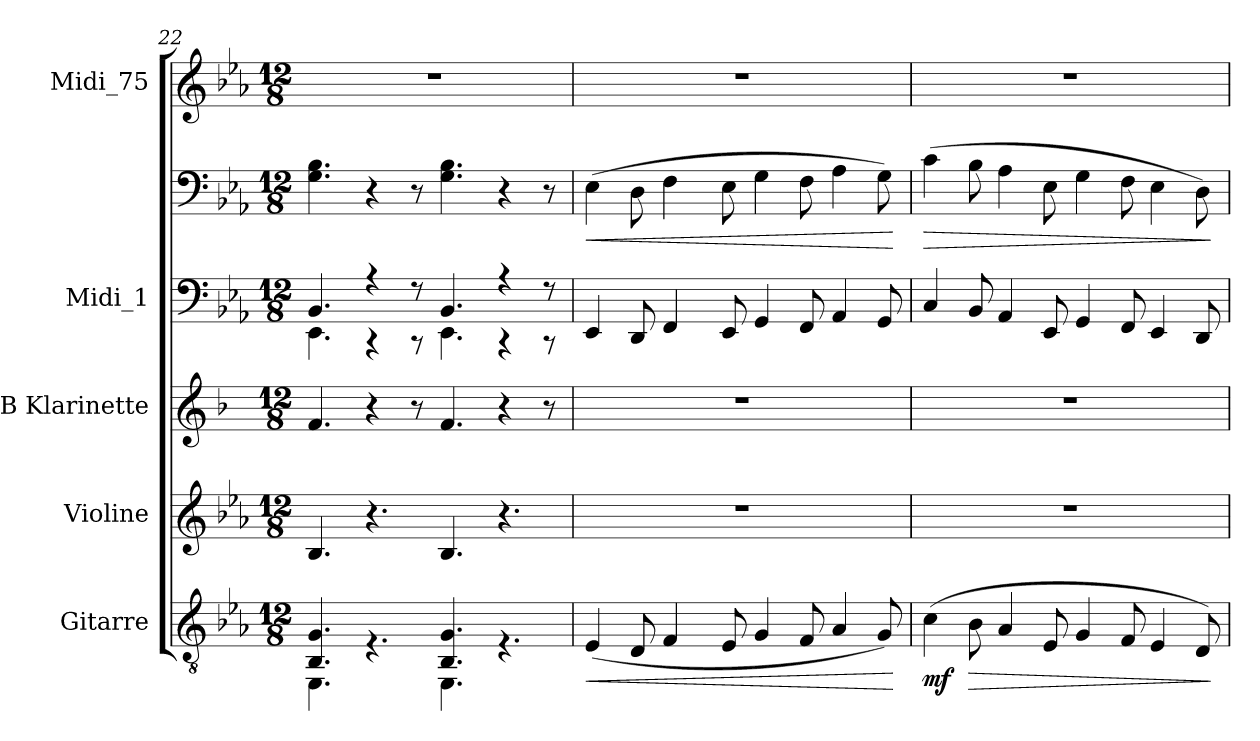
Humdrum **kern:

**kern	**dynam	**kern	**kern	**kern	**kern	**dynam	**kern
*part5	*part5	*part4	*part3	*part2	*part2	*part2	*part1
*staff6	*staff6	*staff5	*staff4	*staff3	*staff2	*staff2/3	*staff1
*I"Gitarre	*	*I"Violine	*I"B Klarinette	*I"Midi_1	*	*	*I"Midi_75
*I'Git.	*	*I'Vl.	*I'B Kl.	*	*	*	*
*clefGv2	*	*clefG2	*clefG2	*clefF4	*clefF4	*	*clefG2
*	*	*	*ITrd1c2	*	*	*	*
*k[b-e-a-]	*	*k[b-e-a-]	*k[b-e-a-]	*k[b-e-a-]	*k[b-e-a-]	*	*k[b-e-a-]
*M12/8	*	*M12/8	*M12/8	*M12/8	*M12/8	*	*M12/8
=22	=22	=22	=22	=22	=22	=22	=22
*^	*	*	*	*^	*	*	*
4.BB-/ 4.G/	4.EE-\	.	4.B-/	4.e-/	4.BB-/	4.EE-\	4.G\ 4.B-\	.	1.r
4.rE	4.ryy	.	4.r	4r	4r	4r	4r	.	.
.	.	.	.	8r	8r	8r	8r	.	.
4.BB-/ 4.G/	4.EE-\	.	4.B-/	4.e-/	4.BB-/	4.EE-\	4.G\ 4.B-\	.	.
4.rE	4.ryy	.	4.r	4r	4r	4r	4r	.	.
.	.	.	.	8r	8r	8r	8r	.	.
*v	*v	*	*	*	*	*	*	*	*
=23	=23	=23	=23	=23	=23	=23	=23	=23
!	!LO:HP:b	!	!	!	!	!	!LO:HP:b	!
(>4E-/	<	1.r	1.r	4EE-/	2ryy	(>4E-\	<	1.r
8D/	.	.	.	8DD/	.	8D\	.	.
4F/	.	.	.	4FF/	.	4F\	.	.
.	.	.	.	.	2ryy	.	.	.
8E-/	.	.	.	8EE-/	.	8E-\	.	.
4G/	.	.	.	4GG/	.	4G\	.	.
8F/	.	.	.	8FF/	2ryy	8F\	.	.
4A-/	.	.	.	4AA-/	.	4A-\	.	.
8G/)	.	.	.	8GG/	.	8G\)	.	.
*	*	*	*	*v	*v	*	*	*
.	[	.	.	.	.	[	.
!!LO:LB:g=z
=24	=24	=24	=24	=24	=24	=24	=24
!	!LO:DY:b	!	!	!	!	!LO:HP:b	!
(>4c\	mf	1.r	1.r	4C/	(>4c\	>	1.r
!	!LO:HP:b	!	!	!	!	!	!
8B-\	>	.	.	8BB-/	8B-\	.	.
4A-/	.	.	.	4AA-/	4A-\	.	.
8E-/	.	.	.	8EE-/	8E-\	.	.
4G/	.	.	.	4GG/	4G\	.	.
8F/	.	.	.	8FF/	8F\	.	.
4E-/	.	.	.	4EE-/	4E-\	.	.
8D/)	.	.	.	8DD/	8D\)	.	.
.	]	.	.	.	.	]	.
=	=	=	=	=	=	=	=
*-	*-	*-	*-	*-	*-	*-	*-
